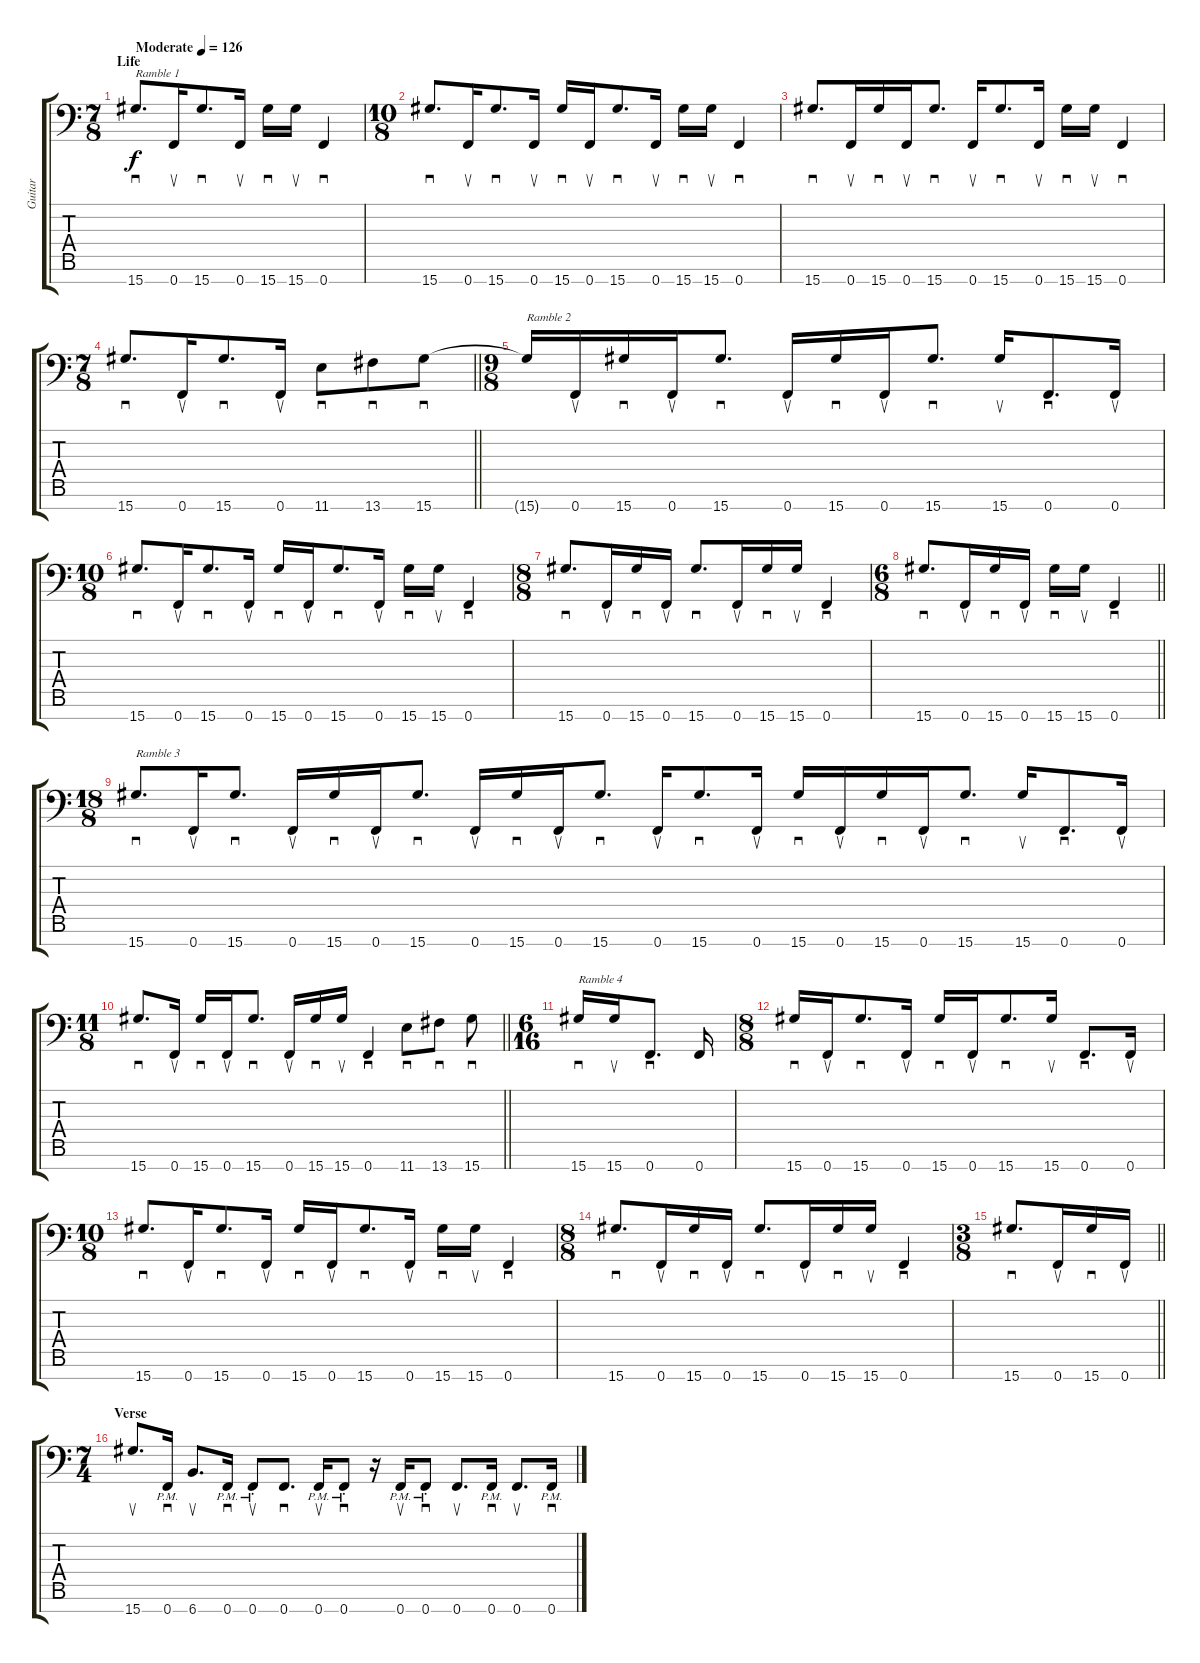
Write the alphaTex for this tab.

\track ("Guitar" "Guitar") {instrument overdrivenguitar}
\staff {score tabs}
\tuning (Bb3 Gb3 Db3 Ab2 Eb2 Bb1 F1) {hide}
\ts (7 8)
\section ("" "Life")
\tempo (126 "Moderate")
\clef f4
\ks c
15.7.8{d sd txt "Ramble 1" dy f instrument overdrivenguitar} 0.7.16{su} 15.7.8{d sd} 0.7.16{su} 15.7.16{sd} 15.7.16{su} 0.7.4{sd} |
\ts (10 8)
15.7.8{d sd} 0.7.16{su} 15.7.8{d sd} 0.7.16{su} 15.7.16{sd} 0.7.16{su} 15.7.8{d sd} 0.7.16{su} 15.7.16{sd} 15.7.16{su} 0.7.4{sd} |
15.7.8{d sd} 0.7.16{su} 15.7.16{sd} 0.7.16{su} 15.7.8{d sd} 0.7.16{su} 15.7.8{d sd} 0.7.16{su} 15.7.16{sd} 15.7.16{su} 0.7.4{sd} |
\ts (7 8)
\barLineRight lightlight
15.7.8{d sd} 0.7.16{su} 15.7.8{d sd} 0.7.16{su} 11.7.8{sd} 13.7.8{sd} 15.7.8{sd} |
\ts (9 8)
15.7{t}.16{txt "Ramble 2"} 0.7.16{su} 15.7.16{sd} 0.7.16{su} 15.7.8{d sd} 0.7.16{su} 15.7.16{sd} 0.7.16{su} 15.7.8{d sd} 15.7.16{su} 0.7.8{d sd} 0.7.16{su} |
\ts (10 8)
15.7.8{d sd} 0.7.16{su} 15.7.8{d sd} 0.7.16{su} 15.7.16{sd} 0.7.16{su} 15.7.8{d sd} 0.7.16{su} 15.7.16{sd} 15.7.16{su} 0.7.4{sd} |
\ts (8 8)
15.7.8{d sd} 0.7.16{su} 15.7.16{sd} 0.7.16{su} 15.7.8{d sd} 0.7.16{su} 15.7.16{sd} 15.7.16{su} 0.7.4{sd} |
\ts (6 8)
\barLineRight lightlight
15.7.8{d sd} 0.7.16{su} 15.7.16{sd} 0.7.16{su} 15.7.16{sd} 15.7.16{su} 0.7.4{sd} |
\ts (18 8)
15.7.8{d sd txt "Ramble 3"} 0.7.16{su} 15.7.8{d sd} 0.7.16{su} 15.7.16{sd} 0.7.16{su} 15.7.8{d sd} 0.7.16{su} 15.7.16{sd} 0.7.16{su} 15.7.8{d sd} 0.7.16{su} 15.7.8{d sd} 0.7.16{su} 15.7.16{sd} 0.7.16{su} 15.7.16{sd} 0.7.16{su} 15.7.8{d sd} 15.7.16{su} 0.7.8{d sd} 0.7.16{su} |
\ts (11 8)
\barLineRight lightlight
15.7.8{d sd} 0.7.16{su} 15.7.16{sd} 0.7.16{su} 15.7.8{d sd} 0.7.16{su} 15.7.16{sd} 15.7.16{su} 0.7.4{sd} 11.7.8{sd} 13.7.8{sd} 15.7.8{sd} |
\ts (6 16)
15.7.16{sd txt "Ramble 4"} 15.7.16{su} 0.7.8{d sd} 0.7.16 |
\ts (8 8)
15.7.16{sd} 0.7.16{su} 15.7.8{d sd} 0.7.16{su} 15.7.16{sd} 0.7.16{su} 15.7.8{d sd} 15.7.16{su} 0.7.8{d sd} 0.7.16{su} |
\ts (10 8)
15.7.8{d sd} 0.7.16{su} 15.7.8{d sd} 0.7.16{su} 15.7.16{sd} 0.7.16{su} 15.7.8{d sd} 0.7.16{su} 15.7.16{sd} 15.7.16{su} 0.7.4{sd} |
\ts (8 8)
15.7.8{d sd} 0.7.16{su} 15.7.16{sd} 0.7.16{su} 15.7.8{d sd} 0.7.16{su} 15.7.16{sd} 15.7.16{su} 0.7.4{sd} |
\ts (3 8)
\barLineRight lightlight
15.7.8{d sd} 0.7.16{su} 15.7.16{sd} 0.7.16{su} |
\ts (7 4)
\section ("" "Verse")
15.7.8{d su} 0.7{pm}.16{sd} 6.7.8{d su} 0.7{pm}.16{sd} 0.7{pm st}.8{su} 0.7.8{d sd} 0.7{pm}.16{su} 0.7{pm st}.8{sd} r.16 0.7{pm}.16{su} 0.7{pm st}.8{sd} 0.7.8{d su} 0.7{pm}.16{sd} 0.7.8{d su} 0.7{pm}.16{sd}
